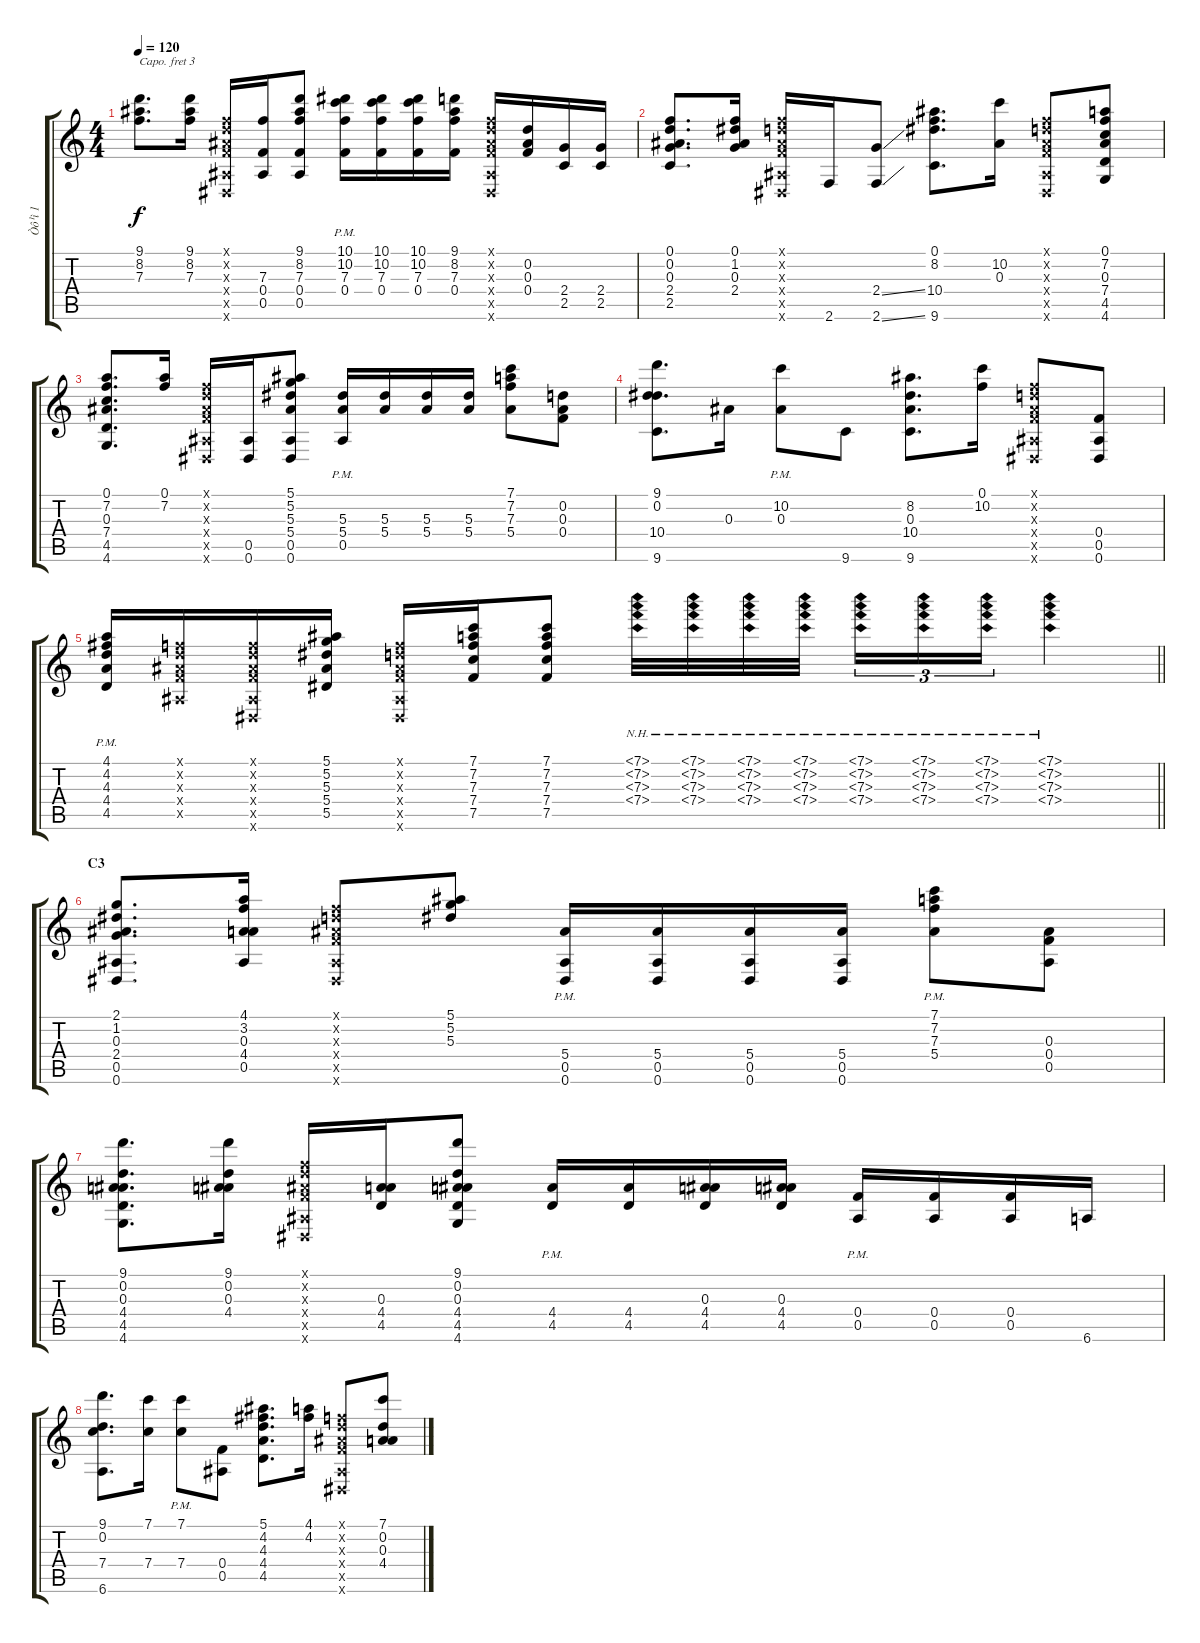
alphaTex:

\track ("Òô¹ì 1" "Òô¹ì 1") {instrument acousticguitarsteel}
\staff {score tabs}
\capo 3
\tuning (D4 B3 G3 D3 G2 C2) {hide}
\ts (4 4)
\tempo 120
\clef g2
\ks c
(9.1 8.2 7.3).8{d dy f} (9.1 8.2 7.3).16 (0.1{x} 0.2{x} 0.3{x} 0.4{x} 0.5{x} 0.6{x}).16 (7.3 0.4 0.5).16 (9.1 8.2 7.3 0.4 0.5).8 (10.1 10.2 7.3 0.4{pm}).16 (10.1 10.2 7.3 0.4).16 (10.1 10.2 7.3 0.4).16 (9.1 8.2 7.3 0.4).16 (0.1{x} 0.2{x} 0.3{x} 0.4{x} 0.5{x} 0.6{x}).16 (0.2 0.3 0.4).16 (2.4 2.5).16 (2.4 2.5).16 |
(0.1 0.2 0.3 2.4 2.5).8{d} (0.1 1.2 0.3 2.4).16 (0.1{x} 0.2{x} 0.3{x} 0.4{x} 0.5{x} 0.6{x}).16 2.6.16 (2.4{ss} 2.6{ss}).8 (0.1 8.2 10.4 9.6).8{d} (10.2 0.3).16 (0.1{x} 0.2{x} 0.3{x} 0.4{x} 0.5{x} 0.6{x}).8 (0.1 7.2 0.3 7.4 4.5 4.6).8 |
(0.1 7.2 0.3 7.4 4.5 4.6).8{d} (0.1 7.2).16 (0.1{x} 0.2{x} 0.3{x} 0.4{x} 0.5{x} 0.6{x}).16 (0.5 0.6).16 (5.1 5.2 5.3 5.4 0.5 0.6).8 (5.3 5.4 0.5{pm}).16 (5.3 5.4).16 (5.3 5.4).16 (5.3 5.4).16 (7.1 7.2 7.3 5.4).8 (0.2 0.3 0.4).8 |
(9.1 0.2 10.4 9.6).8{d} 0.3.16 (10.2 0.3{pm}).8 9.6.8 (8.2 0.3 10.4 9.6).8{d} (0.1 10.2).16 (0.1{x} 0.2{x} 0.3{x} 0.4{x} 0.5{x} 0.6{x}).8 (0.4 0.5 0.6).8 |
\barLineRight lightlight
(4.1 4.2 4.3 4.4 4.5{pm}).16 (0.1{x} 0.2{x} 0.3{x} 0.4{x} 0.5{x}).16 (0.1{x} 0.2{x} 0.3{x} 0.4{x} 0.5{x} 0.6{x}).16 (5.1 5.2 5.3 5.4 5.5).16 (0.1{x} 0.2{x} 0.3{x} 0.4{x} 0.5{x} 0.6{x}).16 (7.1 7.2 7.3 7.4 7.5).16 (7.1 7.2 7.3 7.4 7.5).8 (7.1{nh} 7.2{nh} 7.3{nh} 7.4{nh}).32 (7.1{nh} 7.2{nh} 7.3{nh} 7.4{nh}).32 (7.1{nh} 7.2{nh} 7.3{nh} 7.4{nh}).32 (7.1{nh} 7.2{nh} 7.3{nh} 7.4{nh}).32 (7.1{nh} 7.2{nh} 7.3{nh} 7.4{nh}).16{tu (3 2)} (7.1{nh} 7.2{nh} 7.3{nh} 7.4{nh}).16{tu (3 2)} (7.1{nh} 7.2{nh} 7.3{nh} 7.4{nh}).16{tu (3 2)} (7.1{nh} 7.2{nh} 7.3{nh} 7.4{nh}).4 |
\section ("" "C3")
(2.1 1.2 0.3 2.4 0.5 0.6).8{d} (4.1 3.2 0.3 4.4 0.5).16 (0.1{x} 0.2{x} 0.3{x} 0.4{x} 0.5{x} 0.6{x}).8 (5.1 5.2 5.3).8 (5.4 0.5 0.6{pm}).16 (5.4 0.5 0.6).16 (5.4 0.5 0.6).16 (5.4 0.5 0.6).16 (7.1 7.2 7.3 5.4{pm}).8 (0.3 0.4 0.5).8 |
(9.1 0.2 0.3 4.4 4.5 4.6).8{d} (9.1 0.2 0.3 4.4).16 (0.1{x} 0.2{x} 0.3{x} 0.4{x} 0.5{x} 0.6{x}).16 (0.3 4.4 4.5).16 (9.1 0.2 0.3 4.4 4.5 4.6).8 (4.4 4.5{pm}).16 (4.4 4.5).16 (0.3 4.4 4.5).16 (0.3 4.4 4.5).16 (0.4 0.5{pm}).16 (0.4 0.5).16 (0.4 0.5).16 6.6.16 |
(9.1 0.2 7.4 6.6).8{d} (7.1 7.4).16 (7.1 7.4{pm}).8 (0.4 0.5).8 (5.1 4.2 4.3 4.4 4.5).8{d} (4.1 4.2).16 (0.1{x} 0.2{x} 0.3{x} 0.4{x} 0.5{x} 0.6{x}).8 (7.1 0.2 0.3 4.4).8
